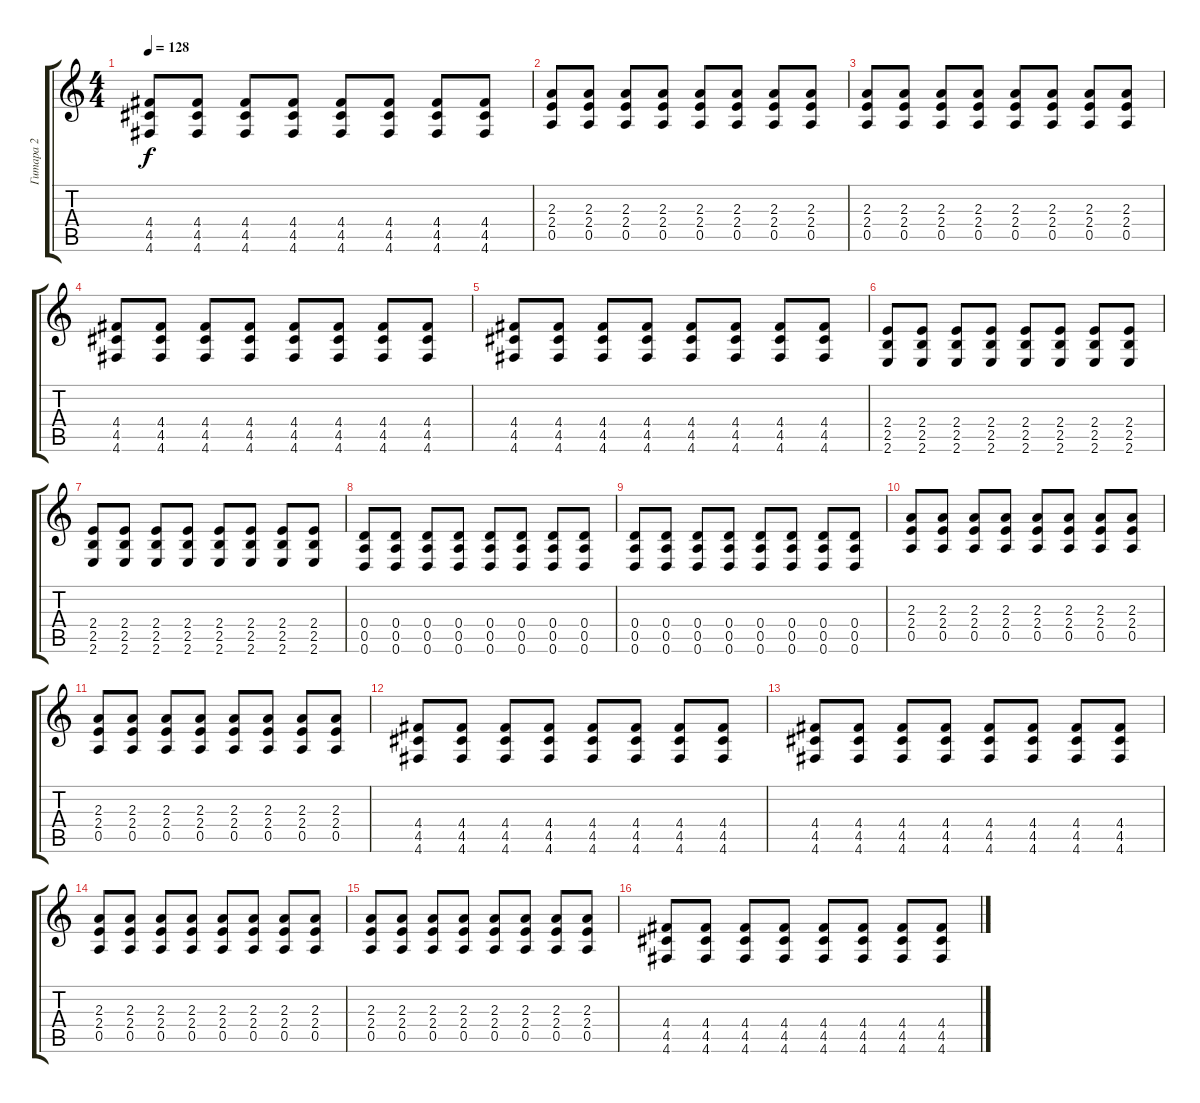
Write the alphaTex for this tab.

\track ("Гитара 2" "Гитара 2") {instrument distortionguitar}
\staff {score tabs}
\tuning (E4 B3 G3 D3 A2 D2) {hide}
\ts (4 4)
\tempo 128
\clef g2
\ks c
(4.4 4.5 4.6).8{dy f} (4.4 4.5 4.6).8 (4.4 4.5 4.6).8 (4.4 4.5 4.6).8 (4.4 4.5 4.6).8 (4.4 4.5 4.6).8 (4.4 4.5 4.6).8 (4.4 4.5 4.6).8 |
(2.3 2.4 0.5).8 (2.3 2.4 0.5).8 (2.3 2.4 0.5).8 (2.3 2.4 0.5).8 (2.3 2.4 0.5).8 (2.3 2.4 0.5).8 (2.3 2.4 0.5).8 (2.3 2.4 0.5).8 |
(2.3 2.4 0.5).8 (2.3 2.4 0.5).8 (2.3 2.4 0.5).8 (2.3 2.4 0.5).8 (2.3 2.4 0.5).8 (2.3 2.4 0.5).8 (2.3 2.4 0.5).8 (2.3 2.4 0.5).8 |
(4.4 4.5 4.6).8 (4.4 4.5 4.6).8 (4.4 4.5 4.6).8 (4.4 4.5 4.6).8 (4.4 4.5 4.6).8 (4.4 4.5 4.6).8 (4.4 4.5 4.6).8 (4.4 4.5 4.6).8 |
(4.4 4.5 4.6).8 (4.4 4.5 4.6).8 (4.4 4.5 4.6).8 (4.4 4.5 4.6).8 (4.4 4.5 4.6).8 (4.4 4.5 4.6).8 (4.4 4.5 4.6).8 (4.4 4.5 4.6).8 |
(2.4 2.5 2.6).8 (2.4 2.5 2.6).8 (2.4 2.5 2.6).8 (2.4 2.5 2.6).8 (2.4 2.5 2.6).8 (2.4 2.5 2.6).8 (2.4 2.5 2.6).8 (2.4 2.5 2.6).8 |
(2.4 2.5 2.6).8 (2.4 2.5 2.6).8 (2.4 2.5 2.6).8 (2.4 2.5 2.6).8 (2.4 2.5 2.6).8 (2.4 2.5 2.6).8 (2.4 2.5 2.6).8 (2.4 2.5 2.6).8 |
(0.4 0.5 0.6).8 (0.4 0.5 0.6).8 (0.4 0.5 0.6).8 (0.4 0.5 0.6).8 (0.4 0.5 0.6).8 (0.4 0.5 0.6).8 (0.4 0.5 0.6).8 (0.4 0.5 0.6).8 |
(0.4 0.5 0.6).8 (0.4 0.5 0.6).8 (0.4 0.5 0.6).8 (0.4 0.5 0.6).8 (0.4 0.5 0.6).8 (0.4 0.5 0.6).8 (0.4 0.5 0.6).8 (0.4 0.5 0.6).8 |
(2.3 2.4 0.5).8{instrument distortionguitar} (2.3 2.4 0.5).8 (2.3 2.4 0.5).8 (2.3 2.4 0.5).8 (2.3 2.4 0.5).8 (2.3 2.4 0.5).8 (2.3 2.4 0.5).8 (2.3 2.4 0.5).8 |
(2.3 2.4 0.5).8 (2.3 2.4 0.5).8 (2.3 2.4 0.5).8 (2.3 2.4 0.5).8 (2.3 2.4 0.5).8 (2.3 2.4 0.5).8 (2.3 2.4 0.5).8 (2.3 2.4 0.5).8 |
(4.4 4.5 4.6).8 (4.4 4.5 4.6).8 (4.4 4.5 4.6).8 (4.4 4.5 4.6).8 (4.4 4.5 4.6).8 (4.4 4.5 4.6).8 (4.4 4.5 4.6).8 (4.4 4.5 4.6).8 |
(4.4 4.5 4.6).8 (4.4 4.5 4.6).8 (4.4 4.5 4.6).8 (4.4 4.5 4.6).8 (4.4 4.5 4.6).8 (4.4 4.5 4.6).8 (4.4 4.5 4.6).8 (4.4 4.5 4.6).8 |
(2.3 2.4 0.5).8 (2.3 2.4 0.5).8 (2.3 2.4 0.5).8 (2.3 2.4 0.5).8 (2.3 2.4 0.5).8 (2.3 2.4 0.5).8 (2.3 2.4 0.5).8 (2.3 2.4 0.5).8 |
(2.3 2.4 0.5).8 (2.3 2.4 0.5).8 (2.3 2.4 0.5).8 (2.3 2.4 0.5).8 (2.3 2.4 0.5).8 (2.3 2.4 0.5).8 (2.3 2.4 0.5).8 (2.3 2.4 0.5).8 |
(4.4 4.5 4.6).8 (4.4 4.5 4.6).8 (4.4 4.5 4.6).8 (4.4 4.5 4.6).8 (4.4 4.5 4.6).8 (4.4 4.5 4.6).8 (4.4 4.5 4.6).8 (4.4 4.5 4.6).8
